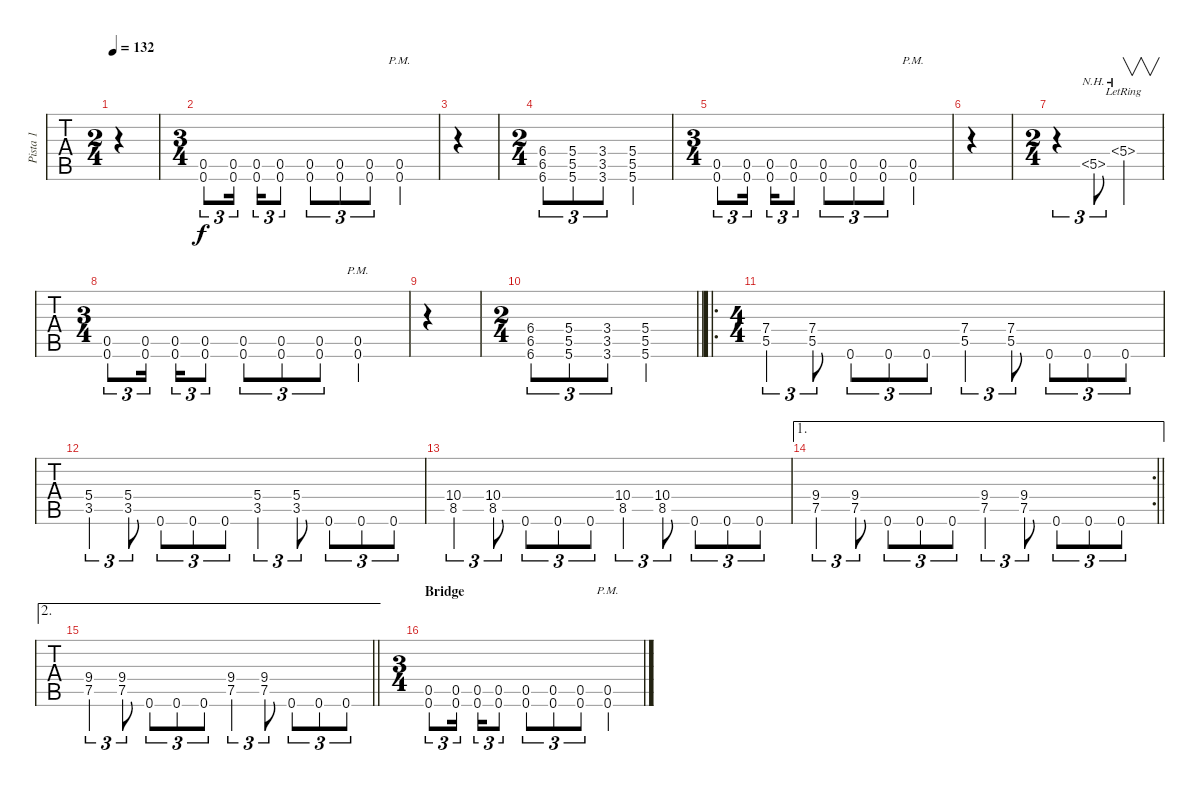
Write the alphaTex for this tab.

\track ("Pista 1" "Pista 1") {instrument distortionguitar}
\staff {tabs}
\tuning (D4 A3 F3 C3 G2 C2) {hide}
\ts (2 4)
\tempo 132
\clef g2
\ks c
|
\ts (3 4)
(0.5 0.6).8{tu (3 2)} (0.5 0.6).16{tu (3 2) beam splitsecondary} (0.5 0.6).16{tu (3 2)} (0.5 0.6).8{tu (3 2)} (0.5 0.6).8{tu (3 2)} (0.5 0.6).8{tu (3 2)} (0.5 0.6).8{tu (3 2)} (0.5{pm} 0.6{pm}).4 |
|
\ts (2 4)
(6.4 6.5 6.6).8{tu (3 2)} (5.4 5.5 5.6).8{tu (3 2)} (3.4 3.5 3.6).8{tu (3 2)} (5.4 5.5 5.6).4 |
\ts (3 4)
(0.5 0.6).8{tu (3 2)} (0.5 0.6).16{tu (3 2) beam splitsecondary} (0.5 0.6).16{tu (3 2)} (0.5 0.6).8{tu (3 2)} (0.5 0.6).8{tu (3 2)} (0.5 0.6).8{tu (3 2)} (0.5 0.6).8{tu (3 2)} (0.5{pm} 0.6{pm}).4 |
|
\ts (2 4)
r.4{tu (3 2)} 5.5{nh}.8{tu (3 2)} 5.4{nh lr}.4{v} |
\ts (3 4)
(0.5 0.6).8{tu (3 2)} (0.5 0.6).16{tu (3 2) beam splitsecondary} (0.5 0.6).16{tu (3 2)} (0.5 0.6).8{tu (3 2)} (0.5 0.6).8{tu (3 2)} (0.5 0.6).8{tu (3 2)} (0.5 0.6).8{tu (3 2)} (0.5{pm} 0.6{pm}).4 |
|
\ts (2 4)
\barLineRight lightlight
(6.4 6.5 6.6).8{tu (3 2)} (5.4 5.5 5.6).8{tu (3 2)} (3.4 3.5 3.6).8{tu (3 2)} (5.4 5.5 5.6).4 |
\ro
\ts (4 4)
(7.4 5.5).4{tu (3 2)} (7.4 5.5).8{tu (3 2)} 0.6.8{tu (3 2)} 0.6.8{tu (3 2)} 0.6.8{tu (3 2)} (7.4 5.5).4{tu (3 2)} (7.4 5.5).8{tu (3 2)} 0.6.8{tu (3 2)} 0.6.8{tu (3 2)} 0.6.8{tu (3 2)} |
(5.4 3.5).4{tu (3 2)} (5.4 3.5).8{tu (3 2)} 0.6.8{tu (3 2)} 0.6.8{tu (3 2)} 0.6.8{tu (3 2)} (5.4 3.5).4{tu (3 2)} (5.4 3.5).8{tu (3 2)} 0.6.8{tu (3 2)} 0.6.8{tu (3 2)} 0.6.8{tu (3 2)} |
(10.4 8.5).4{tu (3 2)} (10.4 8.5).8{tu (3 2)} 0.6.8{tu (3 2)} 0.6.8{tu (3 2)} 0.6.8{tu (3 2)} (10.4 8.5).4{tu (3 2)} (10.4 8.5).8{tu (3 2)} 0.6.8{tu (3 2)} 0.6.8{tu (3 2)} 0.6.8{tu (3 2)} |
\ae 1
\rc 2
\barLineRight lightlight
(9.4 7.5).4{tu (3 2)} (9.4 7.5).8{tu (3 2)} 0.6.8{tu (3 2)} 0.6.8{tu (3 2)} 0.6.8{tu (3 2)} (9.4 7.5).4{tu (3 2)} (9.4 7.5).8{tu (3 2)} 0.6.8{tu (3 2)} 0.6.8{tu (3 2)} 0.6.8{tu (3 2)} |
\ae 2
\barLineRight lightlight
(9.4 7.5).4{tu (3 2)} (9.4 7.5).8{tu (3 2)} 0.6.8{tu (3 2)} 0.6.8{tu (3 2)} 0.6.8{tu (3 2)} (9.4 7.5).4{tu (3 2)} (9.4 7.5).8{tu (3 2)} 0.6.8{tu (3 2)} 0.6.8{tu (3 2)} 0.6.8{tu (3 2)} |
\ts (3 4)
\section ("" "Bridge")
(0.5 0.6).8{tu (3 2)} (0.5 0.6).16{tu (3 2) beam splitsecondary} (0.5 0.6).16{tu (3 2)} (0.5 0.6).8{tu (3 2)} (0.5 0.6).8{tu (3 2)} (0.5 0.6).8{tu (3 2)} (0.5 0.6).8{tu (3 2)} (0.5{pm} 0.6{pm}).4
